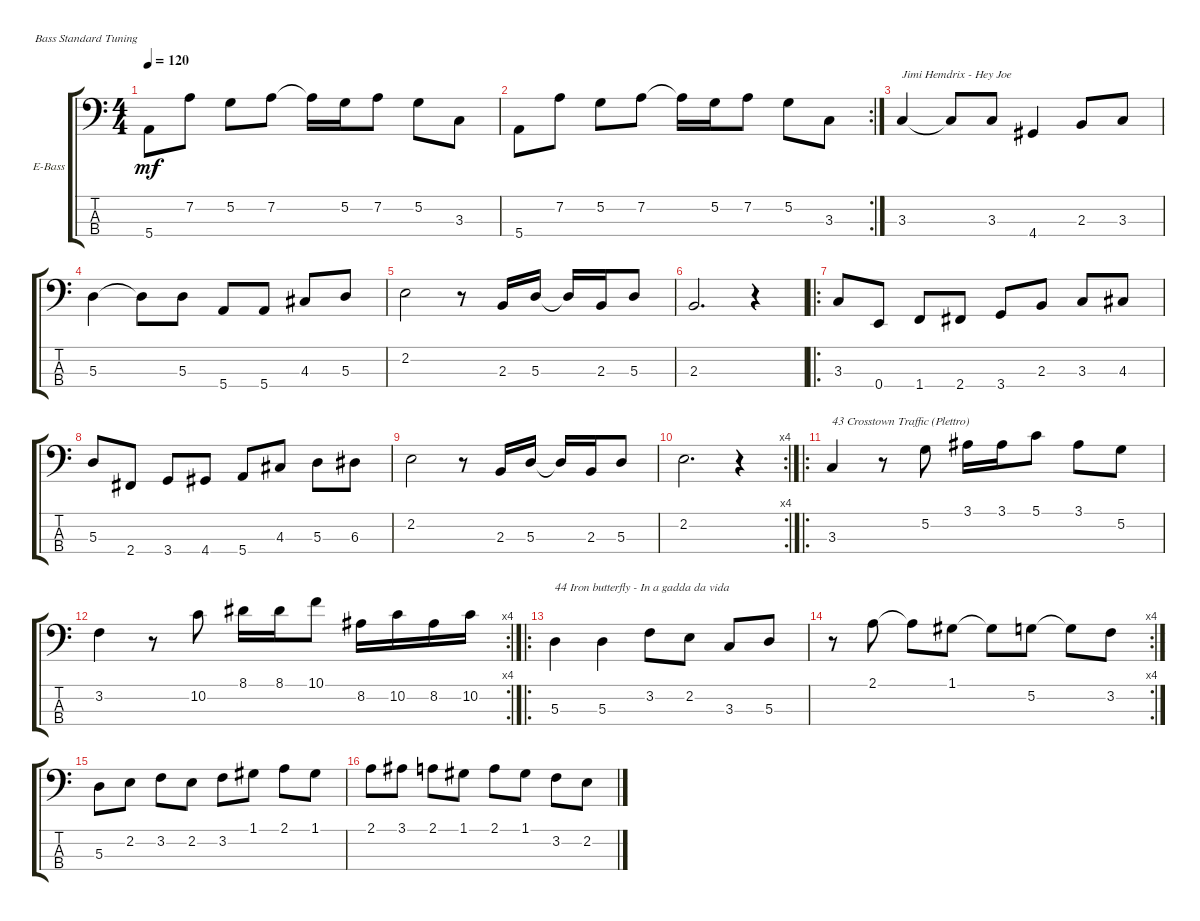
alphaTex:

\defaultSystemsLayout 4
\bracketExtendMode groupsimilarinstruments
\firstSystemTrackNameOrientation horizontal
\otherSystemsTrackNameOrientation horizontal
\track ("Electric Bass" "E-Bass") {instrument electricbassfinger}
\staff {score tabs}
\tuning (G2 D2 A1 E1)
\ts (4 4)
\tempo 120
\clef f4
\ks c
5.4.8{dy mf} 7.2.8 5.2.8 7.2.8 7.2{t}.16 5.2.16 7.2.8 5.2.8 3.3.8 |
\rc 2
5.4.8 7.2.8 5.2.8 7.2.8 7.2{t}.16 5.2.16 7.2.8 5.2.8 3.3.8 |
3.3.4{txt "Jimi Hemdrix - Hey Joe"} 3.3{t}.8 3.3.8 4.4.4 2.3.8 3.3.8 |
5.3.4 5.3{t}.8 5.3.8 5.4.8 5.4.8 4.3.8 5.3.8 |
2.2.2 r.8 2.3.16 5.3.16 5.3{t}.16 2.3.16 5.3.8 |
2.3.2{d} r.4 |
\ro
3.3.8 0.4.8 1.4.8 2.4.8 3.4.8 2.3.8 3.3.8 4.3.8 |
5.3.8 2.4.8 3.4.8 4.4.8 5.4.8 4.3.8 5.3.8 6.3.8 |
2.2.2 r.8 2.3.16 5.3.16 5.3{t}.16 2.3.16 5.3.8 |
\rc 4
2.2.2{d} r.4 |
\ro
3.3.4{txt "43 Crosstown Traffic (Plettro)"} r.8 5.2.8 3.1.16 3.1.16 5.1.8 3.1.8 5.2.8 |
\rc 4
3.2.4 r.8 10.2.8 8.1.16 8.1.16 10.1.8 8.2.16 10.2.16 8.2.16 10.2.16 |
\ro
5.3.4{txt "44 Iron butterfly - In a gadda da vida"} 5.3.4 3.2.8 2.2.8 3.3.8 5.3.8 |
\rc 4
r.8 2.1.8 2.1{t}.8 1.1.8 1.1{t}.8 5.2.8 5.2{t}.8 3.2.8 |
5.3.8 2.2.8 3.2.8 2.2.8 3.2.8 1.1.8 2.1.8 1.1.8 |
2.1.8 3.1.8 2.1.8 1.1.8 2.1.8 1.1.8 3.2.8 2.2.8
